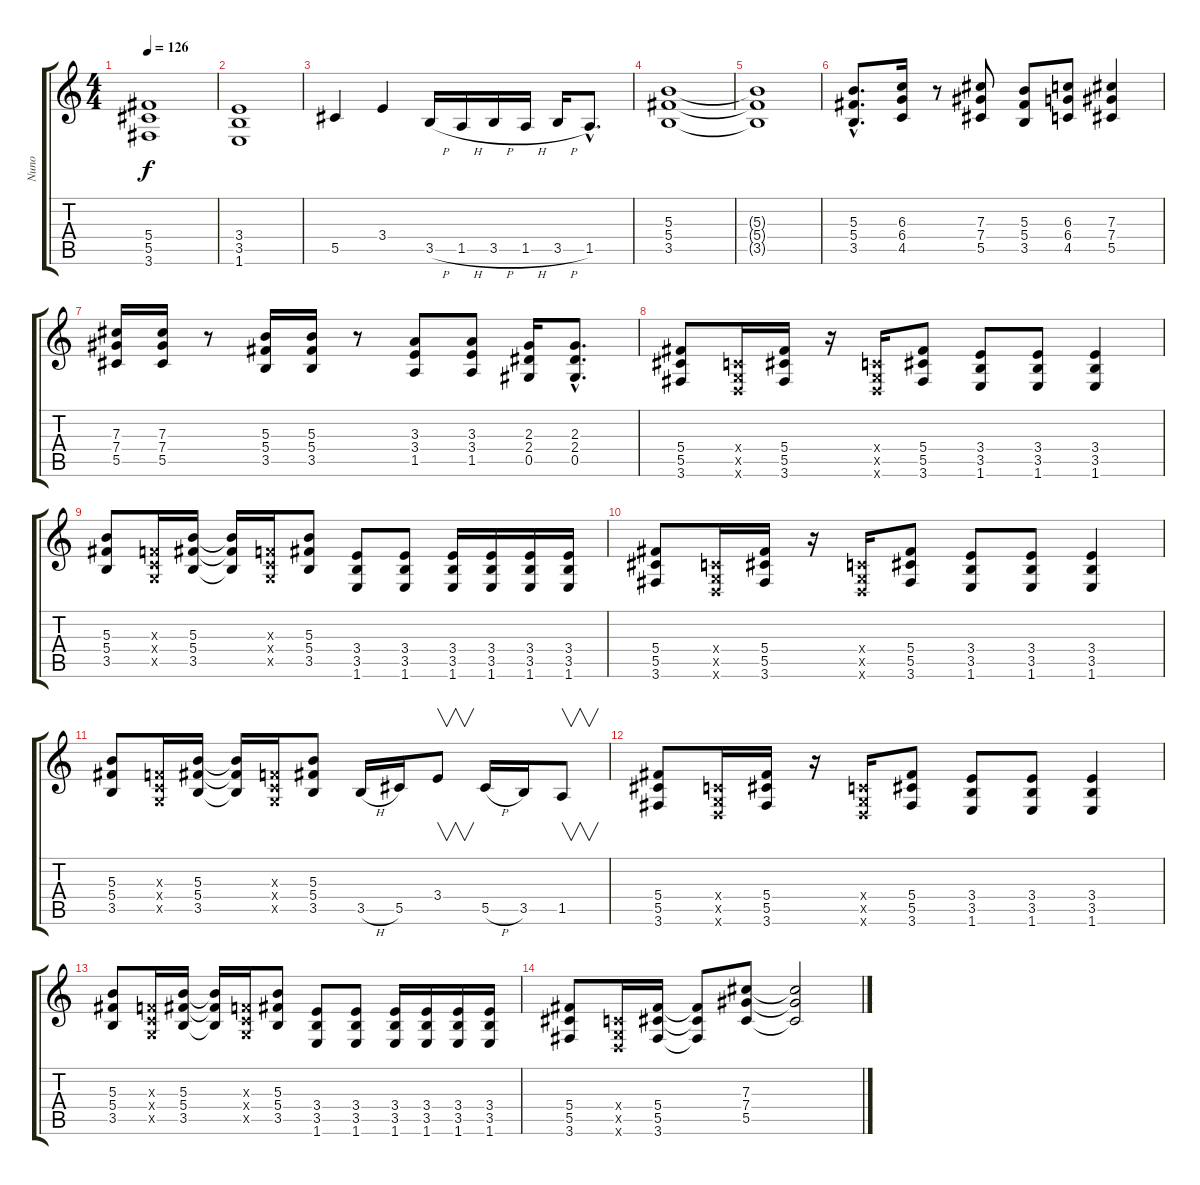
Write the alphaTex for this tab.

\track ("Nuno" "Nuno") {instrument overdrivenguitar}
\staff {score tabs}
\tuning (Eb4 Bb3 Gb3 Db3 Ab2 Eb2) {hide}
\ts (4 4)
\tempo 126
\clef g2
\ks c
(5.4{t} 5.5{t} 3.6{t}).1{dy f} |
(3.4 3.5 1.6).1 |
5.5.4 3.4.4 3.5{h}.16 1.5{h}.16 3.5{h}.16 1.5{h}.16 3.5{h}.16 1.5{hac}.8{d} |
(5.3 5.4 3.5).1 |
(5.3{t} 5.4{t} 3.5{t}).1 |
(5.3{hac} 5.4{hac} 3.5{hac}).8{d} (6.3 6.4 4.5).16 r.8 (7.3 7.4 5.5).8 (5.3 5.4 3.5).8 (6.3 6.4 4.5).8 (7.3 7.4 5.5).4 |
(7.3 7.4 5.5).16 (7.3 7.4 5.5).16 r.8 (5.3 5.4 3.5).16 (5.3 5.4 3.5).16 r.8 (3.3 3.4 1.5).8 (3.3 3.4 1.5).8 (2.3 2.4 0.5).16 (2.3{hac} 2.4{hac} 0.5{hac}).8{d} |
(5.4 5.5 3.6).8 (-1.4{x} -1.5{x} -1.6{x}).16 (5.4 5.5 3.6).16 r.16 (-1.4{x} -1.5{x} -1.6{x}).16 (5.4 5.5 3.6).8 (3.4 3.5 1.6).8 (3.4 3.5 1.6).8 (3.4 3.5 1.6).4 |
(5.3 5.4 3.5).8 (-1.3{x} -1.4{x} -1.5{x}).16 (5.3 5.4 3.5).16 (5.3{t} 5.4{t} 3.5{t}).16 (-1.3{x} -1.4{x} -1.5{x}).16 (5.3 5.4 3.5).8 (3.4 3.5 1.6).8 (3.4 3.5 1.6).8 (3.4 3.5 1.6).16 (3.4 3.5 1.6).16 (3.4 3.5 1.6).16 (3.4 3.5 1.6).16 |
(5.4 5.5 3.6).8 (-1.4{x} -1.5{x} -1.6{x}).16 (5.4 5.5 3.6).16 r.16 (-1.4{x} -1.5{x} -1.6{x}).16 (5.4 5.5 3.6).8 (3.4 3.5 1.6).8 (3.4 3.5 1.6).8 (3.4 3.5 1.6).4 |
(5.3 5.4 3.5).8 (-1.3{x} -1.4{x} -1.5{x}).16 (5.3 5.4 3.5).16 (5.3{t} 5.4{t} 3.5{t}).16 (-1.3{x} -1.4{x} -1.5{x}).16 (5.3 5.4 3.5).8 3.5{h}.16 5.5.16 3.4.8{v} 5.5{h}.16 3.5.16 1.5.8{v} |
(5.4 5.5 3.6).8 (-1.4{x} -1.5{x} -1.6{x}).16 (5.4 5.5 3.6).16 r.16 (-1.4{x} -1.5{x} -1.6{x}).16 (5.4 5.5 3.6).8 (3.4 3.5 1.6).8 (3.4 3.5 1.6).8 (3.4 3.5 1.6).4 |
(5.3 5.4 3.5).8 (-1.3{x} -1.4{x} -1.5{x}).16 (5.3 5.4 3.5).16 (5.3{t} 5.4{t} 3.5{t}).16 (-1.3{x} -1.4{x} -1.5{x}).16 (5.3 5.4 3.5).8 (3.4 3.5 1.6).8 (3.4 3.5 1.6).8 (3.4 3.5 1.6).16 (3.4 3.5 1.6).16 (3.4 3.5 1.6).16 (3.4 3.5 1.6).16 |
(5.4 5.5 3.6).8 (-1.4{x} -1.5{x} -1.6{x}).16 (5.4 5.5 3.6).16 (5.4{t} 5.5{t} 3.6{t}).8 (7.3 7.4 5.5).8 (7.3{t} 7.4{t} 5.5{t}).2
